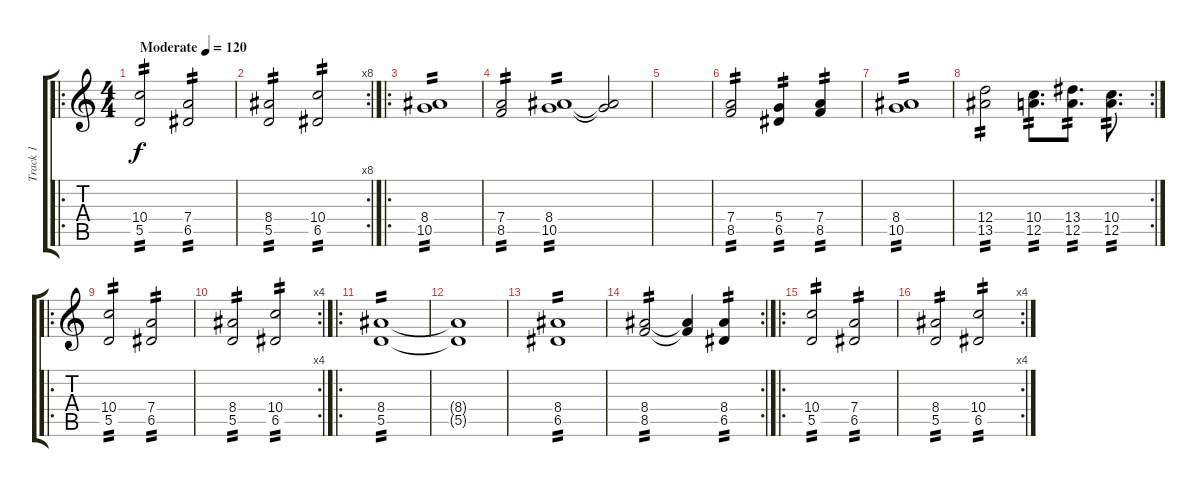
\track ("Track 1" "Track 1") {instrument overdrivenguitar}
\staff {score tabs}
\tuning (E4 B3 G3 D3 A2 E2) {hide}
\ro
\ts (4 4)
\tempo (120 "Moderate")
\clef g2
\ks c
(10.4 5.5).2{tp 2 dy f instrument overdrivenguitar} (7.4 6.5).2{tp 2} |
\rc 8
(8.4 5.5).2{tp 2} (10.4 6.5).2{tp 2} |
\ro
(8.4 10.5).1{tp 2} |
(7.4 8.5).2{tp 2} (8.4 10.5).1{tp 2} (8.4{t} 10.5{t}).2 |
|
(7.4 8.5).2{tp 2} (5.4 6.5).4{tp 2} (7.4 8.5).4{tp 2} |
(8.4 10.5).1{tp 2} |
\rc 2
(12.4 13.5).2{tp 2} (10.4 12.5).8{d tp 2} (13.4 12.5).8{d tp 2} (10.4 12.5).8{d tp 2} |
\ro
(10.4 5.5).2{tp 2} (7.4 6.5).2{tp 2} |
\rc 4
(8.4 5.5).2{tp 2} (10.4 6.5).2{tp 2} |
\ro
(8.4 5.5).1{tp 2} |
(8.4{t} 5.5{t}).1 |
(8.4 6.5).1{tp 2} |
\rc 2
(8.4 8.5).2{tp 2} (8.4{t} 8.5{t}).4 (8.4 6.5).4{tp 2} |
\ro
(10.4 5.5).2{tp 2} (7.4 6.5).2{tp 2} |
\rc 4
(8.4 5.5).2{tp 2} (10.4 6.5).2{tp 2}
